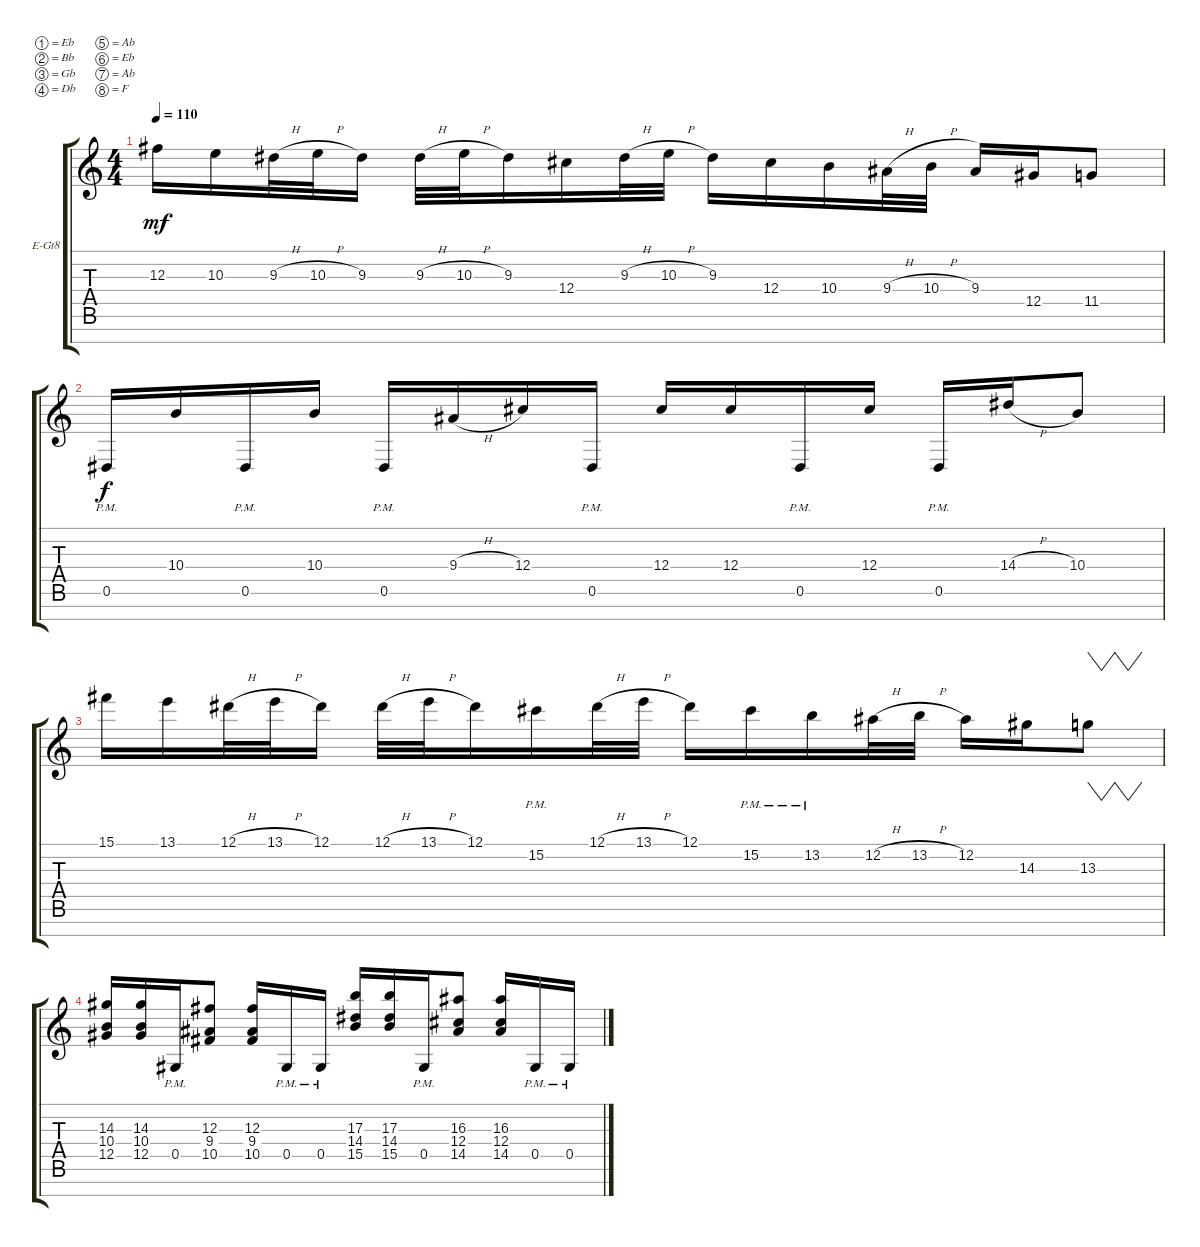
\defaultSystemsLayout 4
\bracketExtendMode groupsimilarinstruments
\firstSystemTrackNameOrientation horizontal
\otherSystemsTrackNameOrientation horizontal
\track ("Electric Guitar" "E-Gt8") {instrument distortionguitar}
\staff {score tabs}
\tuning (Eb4 Bb3 Gb3 Db3 Ab2 Eb2 Ab1 F1)
\ts (4 4)
\tempo 110
\clef g2
\ks c
12.3.16{dy mf instrument distortionguitar} 10.3.16 9.3{h}.32 10.3{h}.32 9.3.16 9.3{h}.32 10.3{h}.32 9.3.16 12.4.16 9.3{h}.32 10.3{h}.32 9.3.16 12.4.16 10.4.16 9.4{h}.32 10.4{h}.32 9.4.16 12.5.16 11.5.8 |
0.6{pm}.16{dy f} 10.4.16 0.6{pm}.16 10.4.16 0.6{pm}.16 9.4{h}.16 12.4.16 0.6{pm}.16 12.4.16 12.4.16 0.6{pm}.16 12.4.16 0.6{pm}.16 14.4{h}.16 10.4.8 |
15.1.16 13.1.16 12.1{h}.32 13.1{h}.32 12.1.16 12.1{h}.32 13.1{h}.32 12.1.16 15.2{pm}.16 12.1{h}.32 13.1{h}.32 12.1.16 15.2{pm}.16 13.2{pm}.16 12.2{h}.32 13.2{h}.32 12.2.16 14.3.16 13.3.8{vw} |
(10.4 12.5 14.3).16 (10.4 12.5 14.3).16 0.5{pm}.16 (9.4 10.5 12.3).8 (9.4 10.5 12.3).16 0.5{pm}.16 0.5{pm}.16 (14.4 15.5 17.3).16 (14.4 15.5 17.3).16 0.5{pm}.16 (12.4 14.5 16.3).8 (12.4 14.5 16.3).16 0.5{pm}.16 0.5{pm}.16
